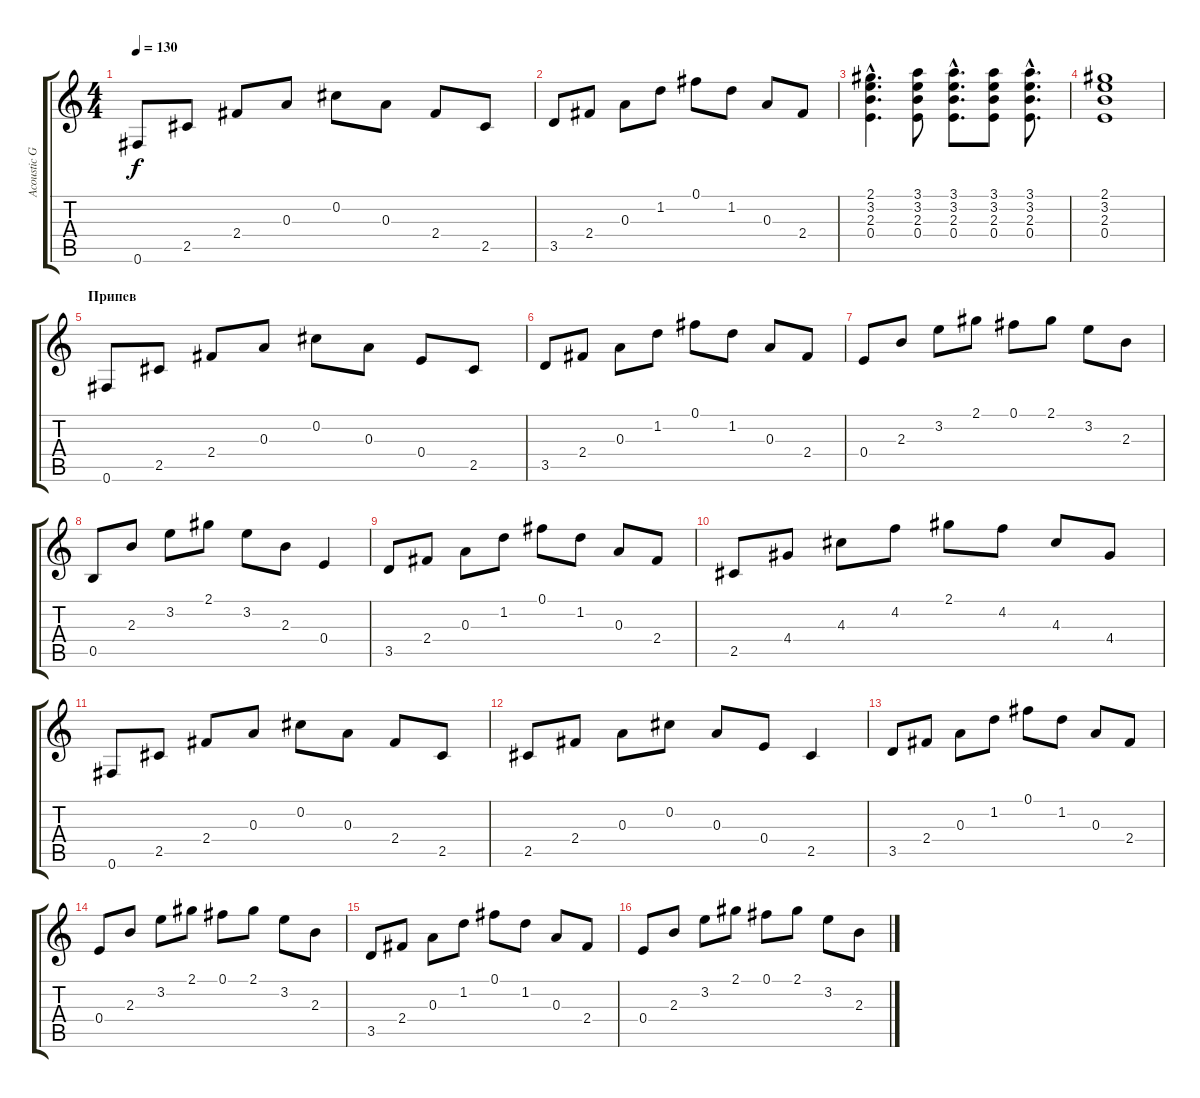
\track ("Acoustic Guitar 1" "Acoustic G") {instrument acousticguitarsteel}
\staff {score tabs}
\tuning (Gb4 Db4 A3 E3 B2 Gb2) {hide}
\ts (4 4)
\tempo 130
\clef g2
\ks c
0.6.8{dy f} 2.5.8 2.4.8 0.3.8 0.2.8 0.3.8 2.4.8 2.5.8 |
3.5.8 2.4.8 0.3.8 1.2.8 0.1.8 1.2.8 0.3.8 2.4.8 |
(2.1{hac} 3.2{hac} 2.3{hac} 0.4{hac}).4{d} (3.1 3.2 2.3 0.4).8 (3.1{hac} 3.2{hac} 2.3{hac} 0.4{hac}).8{d} (3.1 3.2 2.3 0.4).8 (3.1{hac} 3.2{hac} 2.3{hac} 0.4{hac}).8{d} |
(2.1 3.2 2.3 0.4).1 |
\section ("" "Припев")
0.6.8 2.5.8 2.4.8 0.3.8 0.2.8 0.3.8 0.4.8 2.5.8 |
3.5.8 2.4.8 0.3.8 1.2.8 0.1.8 1.2.8 0.3.8 2.4.8 |
0.4.8 2.3.8 3.2.8 2.1.8 0.1.8 2.1.8 3.2.8 2.3.8 |
0.5.8 2.3.8 3.2.8 2.1.8 3.2.8 2.3.8 0.4.4 |
3.5.8 2.4.8 0.3.8 1.2.8 0.1.8 1.2.8 0.3.8 2.4.8 |
2.5.8 4.4.8 4.3.8 4.2.8 2.1.8 4.2.8 4.3.8 4.4.8 |
0.6.8 2.5.8 2.4.8 0.3.8 0.2.8 0.3.8 2.4.8 2.5.8 |
2.5.8 2.4.8 0.3.8 0.2.8 0.3.8 0.4.8 2.5.4 |
3.5.8 2.4.8 0.3.8 1.2.8 0.1.8 1.2.8 0.3.8 2.4.8 |
0.4.8 2.3.8 3.2.8 2.1.8 0.1.8 2.1.8 3.2.8 2.3.8 |
3.5.8 2.4.8 0.3.8 1.2.8 0.1.8 1.2.8 0.3.8 2.4.8 |
0.4.8 2.3.8 3.2.8 2.1.8 0.1.8 2.1.8 3.2.8 2.3.8
